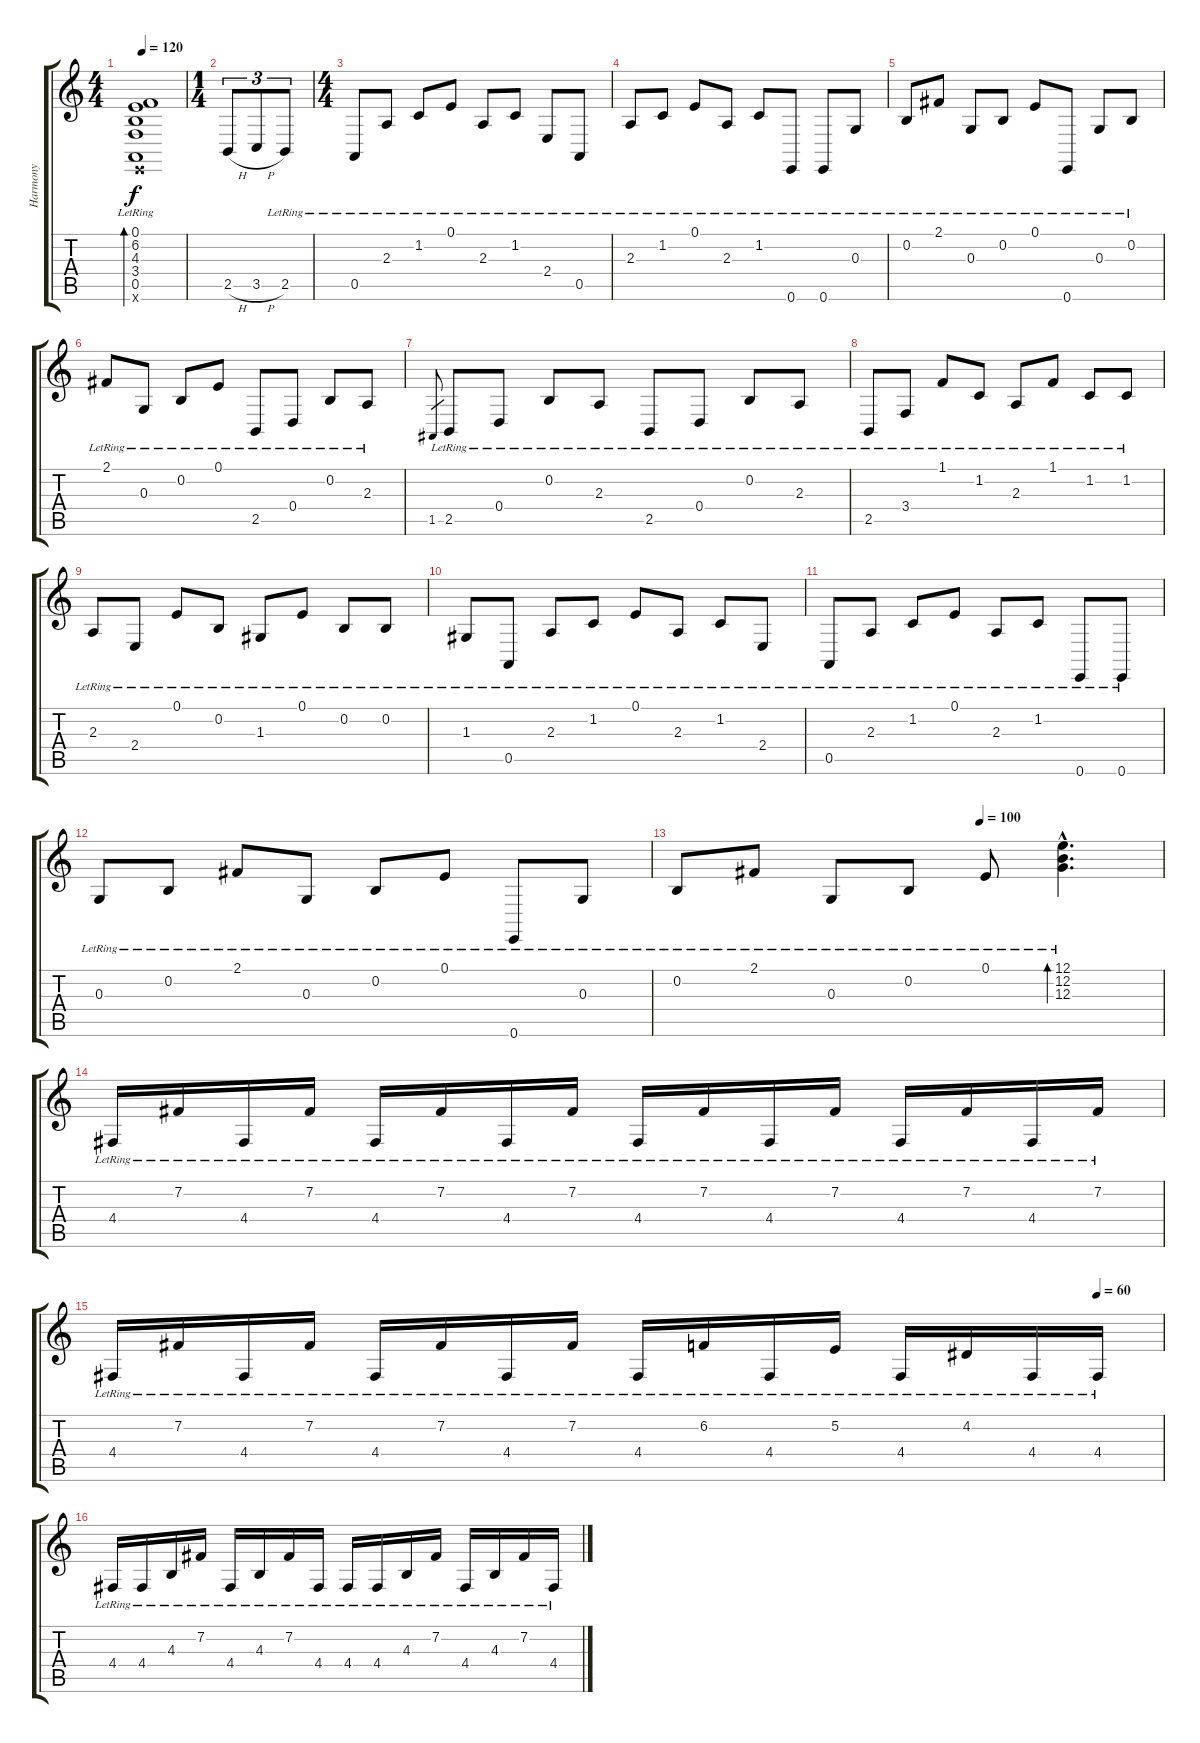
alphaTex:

\track ("Harmony" "Harmony") {instrument acousticgrandpiano}
\staff {score tabs}
\tuning (E4 B3 G3 D3 A2 E2) {hide}
\ts (4 4)
\tempo 120
\clef g2
\ks c
(0.1{lr} 6.2{lr} 4.3{lr} 3.4{lr} 0.5{lr} 0.6{x}).1{bd 480 dy f} |
\ts (1 4)
2.5{h}.8{tu (3 2)} 3.5{h}.8{tu (3 2)} 2.5{lr}.8{tu (3 2)} |
\ts (4 4)
0.5{lr}.8 2.3{lr}.8 1.2{lr}.8 0.1{lr}.8 2.3{lr}.8 1.2{lr}.8 2.4{lr}.8 0.5{lr}.8 |
2.3{lr}.8 1.2{lr}.8 0.1{lr}.8 2.3{lr}.8 1.2{lr}.8 0.6{lr}.8 0.6{lr}.8 0.3{lr}.8 |
0.2{lr}.8 2.1{lr}.8 0.3{lr}.8 0.2{lr}.8 0.1{lr}.8 0.6{lr}.8 0.3{lr}.8 0.2{lr}.8 |
2.1{lr}.8 0.3{lr}.8 0.2{lr}.8 0.1{lr}.8 2.5{lr}.8 0.4{lr}.8 0.2{lr}.8 2.3{lr}.8 |
1.5.8{gr} 2.5{lr}.8 0.4{lr}.8 0.2{lr}.8 2.3{lr}.8 2.5{lr}.8 0.4{lr}.8 0.2{lr}.8 2.3{lr}.8 |
2.5{lr}.8 3.4{lr}.8 1.1{lr}.8 1.2{lr}.8 2.3{lr}.8 1.1{lr}.8 1.2{lr}.8 1.2{lr}.8 |
2.3{lr}.8 2.4{lr}.8 0.1{lr}.8 0.2{lr}.8 1.3{lr}.8 0.1{lr}.8 0.2{lr}.8 0.2{lr}.8 |
1.3{lr}.8 0.5{lr}.8 2.3{lr}.8 1.2{lr}.8 0.1{lr}.8 2.3{lr}.8 1.2{lr}.8 2.4{lr}.8 |
0.5{lr}.8 2.3{lr}.8 1.2{lr}.8 0.1{lr}.8 2.3{lr}.8 1.2{lr}.8 0.6{lr}.8 0.6{lr}.8 |
0.3{lr}.8 0.2{lr}.8 2.1{lr}.8 0.3{lr}.8 0.2{lr}.8 0.1{lr}.8 0.6{lr}.8 0.3{lr}.8 |
\tempo (100 0.625)
0.2{lr}.8 2.1{lr}.8 0.3{lr}.8 0.2{lr}.8 0.1{lr}.8 (12.1{hac lr} 12.2{hac lr} 12.3{hac lr}).4{d bd 480} |
4.4{lr}.16{volume 8} 7.2{lr}.16{volume 5} 4.4{lr}.16 7.2{lr}.16 4.4{lr}.16{volume 9} 7.2{lr}.16{volume 6} 4.4{lr}.16 7.2{lr}.16 4.4{lr}.16{volume 10} 7.2{lr}.16{volume 7} 4.4{lr}.16 7.2{lr}.16 4.4{lr}.16{volume 11} 7.2{lr}.16{volume 8} 4.4{lr}.16 7.2{lr}.16{volume 12} |
\tempo (60 0.9375)
4.4{lr}.16{volume 9} 7.2{lr}.16{volume 13} 4.4{lr}.16{volume 10} 7.2{lr}.16{volume 13} 4.4{lr}.16{volume 10} 7.2{lr}.16{volume 13} 4.4{lr}.16{volume 10} 7.2{lr}.16{volume 14} 4.4{lr}.16{volume 11} 6.2{lr}.16{volume 15} 4.4{lr}.16{volume 12} 5.2{lr}.16{volume 16} 4.4{lr}.16{volume 13} 4.2{lr}.16{volume 13} 4.4{lr}.16{volume 14} 4.4{lr}.16{volume 15} |
4.4{lr}.16{volume 10} 4.4{lr}.16 4.3{lr}.16 7.2{lr}.16 4.4{lr}.16 4.3{lr}.16 7.2{lr}.16 4.4{lr}.16 4.4{lr}.16 4.4{lr}.16 4.3{lr}.16 7.2{lr}.16 4.4{lr}.16 4.3{lr}.16 7.2{lr}.16 4.4{lr}.16
